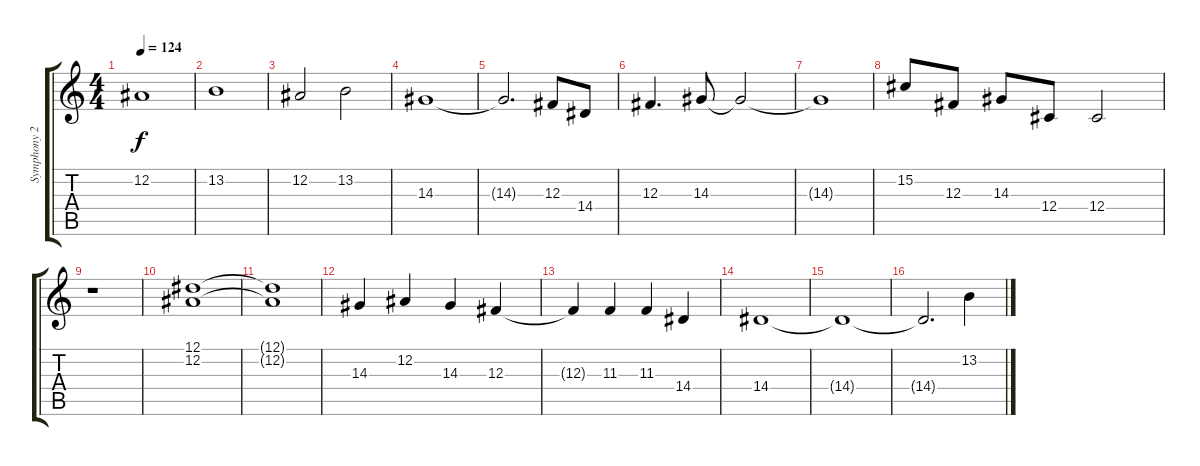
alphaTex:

\track ("Symphony 2" "Symphony 2") {instrument stringensemble1}
\staff {score tabs}
\tuning (Eb4 Bb3 Gb3 Db3 Ab2 Eb2) {hide}
\ts (4 4)
\tempo 124
\clef g2
\ks c
12.2{t}.1{dy f} |
13.2.1 |
12.2.2 13.2.2 |
14.3.1 |
14.3{t}.2{d} 12.3.8 14.4.8 |
12.3.4{d} 14.3.8 14.3{t}.2 |
14.3{t}.1 |
15.2.8 12.3.8 14.3.8 12.4.8 12.4.2 |
r.1 |
(12.1 12.2).1 |
(12.1{t} 12.2{t}).1 |
14.3.4 12.2.4 14.3.4 12.3.4 |
12.3{t}.4 11.3.4 11.3.4 14.4.4 |
14.4.1 |
14.4{t}.1 |
14.4{t}.2{d} 13.2.4
